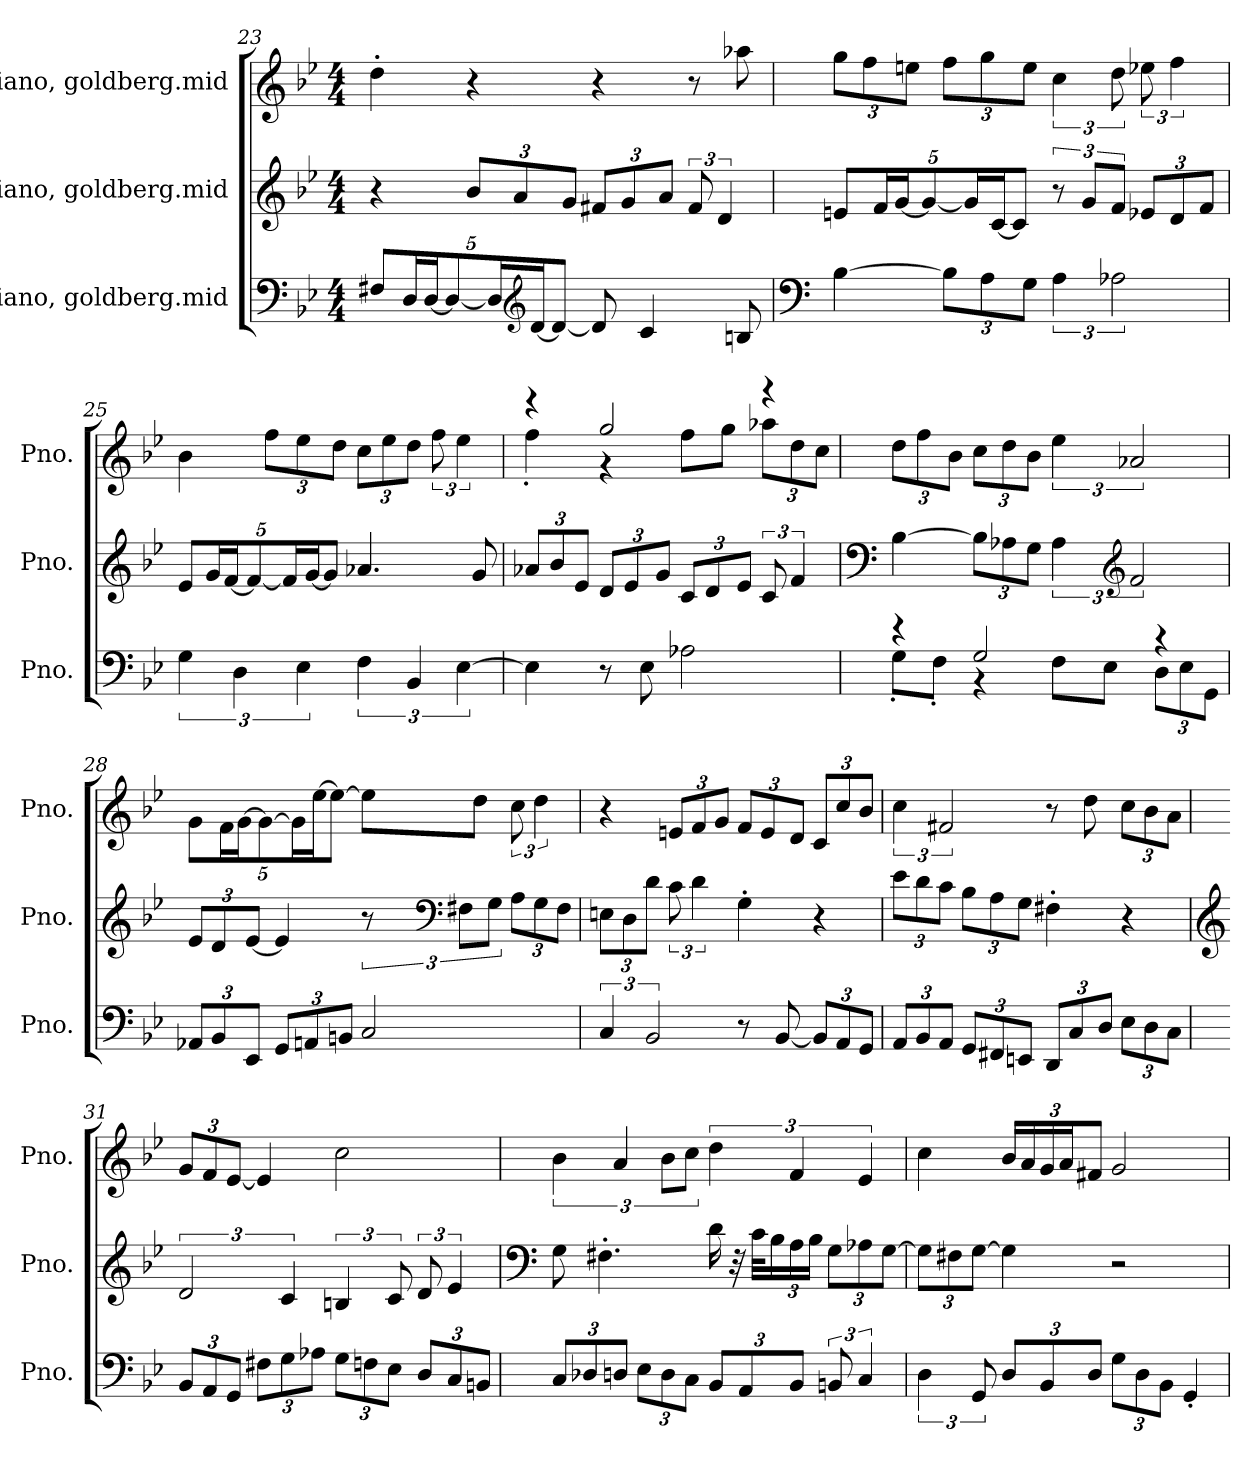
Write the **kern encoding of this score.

**kern	**kern	**kern
*part3	*part2	*part1
*staff3	*staff2	*staff1
*I"Piano, goldberg.mid	*I"Piano, goldberg.mid	*I"Piano, goldberg.mid
*I'Pno.	*I'Pno.	*I'Pno.
*clefF4	*clefG2	*clefG2
*k[b-e-]	*k[b-e-]	*k[b-e-]
*M4/4	*M4/4	*M4/4
*Xbrackettup	*	*
=23	=23	=23
10F#X/L	4r	4dd'\
20D/L	.	.
[20D/J	.	.
10D/_	.	.
*	*Xbrackettup	*
.	12b-/L	4r
20D/L]	.	.
.	12a/	.
*clefG2	*	*
[20d/J	.	.
10d/J_	.	.
.	12g/J	.
8d/]	12f#X/L	4r
.	12g/	.
4c/	.	.
.	12a/J	.
*	*brackettup	*
.	12f#/	8r
.	6d/	.
8Bn/	.	8aa-X\
!!LO:LB:g=z
=24	=24	=24
*clefF4	*	*
*	*Xbrackettup	*Xbrackettup
[4B-\	10en/L	12gg\L
.	.	12ff\
.	20f/L	.
.	[20g/J	.
.	.	12een\J
.	10g/_	.
12B-\L]	.	12ff\L
.	20g/L]	.
12A\	.	12gg\
.	[20c/J	.
.	10c/J]	.
12G\J	.	12ee\J
*brackettup	*brackettup	*brackettup
6A\	12r	6cc\
.	12g/L	.
3A-X\	12f/J	12dd\
*	*Xbrackettup	*
.	12e-X/L	12ee-X\
.	12d/	6ff\
.	12f/J	.
=25	=25	=25
6G\	10e-/L	4b-\
.	20g/L	.
.	[20f/J	.
6D\	.	.
.	10f/_	.
*	*	*Xbrackettup
.	.	12ff\L
.	20f/L]	.
6E-\	.	12ee-\
.	[20g/J	.
.	10g/J]	.
.	.	12dd\J
6F\	4.a-X/	12cc\L
.	.	12ee-\
6BB-/	.	12dd\J
*	*	*brackettup
.	.	12ff\
[6E-\	.	6ee-\
.	8g/	.
=26	=26	=26
*	*	*^
4E-\]	12a-X/L	4r	4ff'\
.	12b-/	.	.
.	12e-/J	.	.
8r	12d/L	2gg/	4r
.	12e-/	.	.
8E-\	.	.	.
.	12g/J	.	.
2A-X\	12c/L	.	8ff\L
.	12d/	.	.
.	.	.	8gg\J
.	12e-/J	.	.
*	*brackettup	*	*Xbrackettup
.	12c/	4r	12aa-X\L
.	6f/	.	12dd\
.	.	.	12cc\J
*	*	*v	*v
!!LO:PB:g=z
=27	=27	=27
*	*clefF4	*
*^	*	*
4r	8G'\L	[4B-\	12dd\L
.	.	.	12ff\
.	8F'\J	.	.
.	.	.	12b-\J
*	*	*Xbrackettup	*
2G/	4r	12B-\L]	12cc\L
.	.	12A-X\	12dd\
.	.	12G\J	12b-\J
*	*	*brackettup	*brackettup
.	8F\L	6A-\	6ee-\
.	8E-\J	.	.
*	*	*clefG2	*
.	.	3f/	3a-X/
*	*Xbrackettup	*	*
4r	12D\L	.	.
.	12E-\	.	.
.	12GG\J	.	.
*v	*v	*	*
=28	=28	=28
*	*Xbrackettup	*Xbrackettup
12AA-X/L	12e-/L	10g\L
12BB-/	12d/	.
.	.	20f\L
.	.	[20g\J
12EE-/J	[12e-/J	.
.	.	10g\_
12GG/L	4e-/]	.
.	.	20g\L]
12AAn/	.	.
.	.	[20ee-\J
.	.	10ee-\J_
12BBn/J	.	.
*	*brackettup	*
2C/	12r	8ee-\L]
*	*clefF4	*
.	12F#X\L	.
.	.	8dd\J
.	12G\J	.
*	*Xbrackettup	*brackettup
.	12A\L	12cc\
.	12G\	6dd\
.	12F#\J	.
=29	=29	=29
*brackettup	*	*
6C/	12En\L	4r
.	12D\	.
3BB-/	12d\J	.
*	*brackettup	*Xbrackettup
.	12c\	12en/L
.	6d\	12f/
.	.	12g/J
8r	4G'\	12f/L
.	.	12e/
[8BB-/	.	.
.	.	12d/J
*Xbrackettup	*	*
12BB-/L]	4r	12c/L
12AA/	.	12cc/
12GG/J	.	12b-/J
!!LO:LB:g=z
=30	=30	=30
*	*Xbrackettup	*brackettup
12AA/L	12e-\L	6cc\
12BB-/	12d\	.
12AA/J	12c\J	3f#X/
12GG/L	12B-\L	.
12FF#X/	12A\	.
12EEn/J	12G\J	.
12DD/L	4F#X'\	8r
12C/	.	.
.	.	8dd\
12D/J	.	.
*	*	*Xbrackettup
12E-\L	4r	12cc\L
12D\	.	12b-\
12C\J	.	12a\J
=31	=31	=31
*	*clefG2	*
*	*brackettup	*
12BB-/L	3d/	12g/L
12AA/	.	12f/
12GG/J	.	[12e-/J
12F#X\L	.	4e-/]
12G\	6c/	.
12A-X\J	.	.
12G\L	6Bn/	2cc\
12Fn\	.	.
12E-\J	12c/	.
12D/L	12d/	.
12C/	6e-/	.
12BBn/J	.	.
!!LO:LB:g=z
=32	=32	=32
*	*clefF4	*
*	*	*brackettup
12C/L	8G\	6b-\
12D-X/	.	.
.	4.F#X'\	.
12Dn/J	.	6a/
12E-\L	.	.
12D\	.	12b-\L
12C\J	.	12cc\J
12BB-/L	16d\	6dd\
.	32r	.
12AA/	.	.
.	32c\KLL	.
*	*Xbrackettup	*
.	24B-\	.
12BB-/J	24A\	6f/
.	24B-\JJ	.
*brackettup	*	*
12BBn/	12G\L	.
6C/	12A-X\	6e-/
.	[12G\J	.
=33	=33	=33
6D\	12G\L]	4cc\
.	12F#X\	.
12GG/	[12G\J	.
*Xbrackettup	*	*Xbrackettup
12D/L	4G\]	24b-/LL
.	.	24a/
12BB-/	.	24g/
.	.	24a/J
12D/J	.	12f#X/J
12G\L	2r	2g/
12D\	.	.
12BB-\J	.	.
4GG'/	.	.
=	=	=
*-	*-	*-
